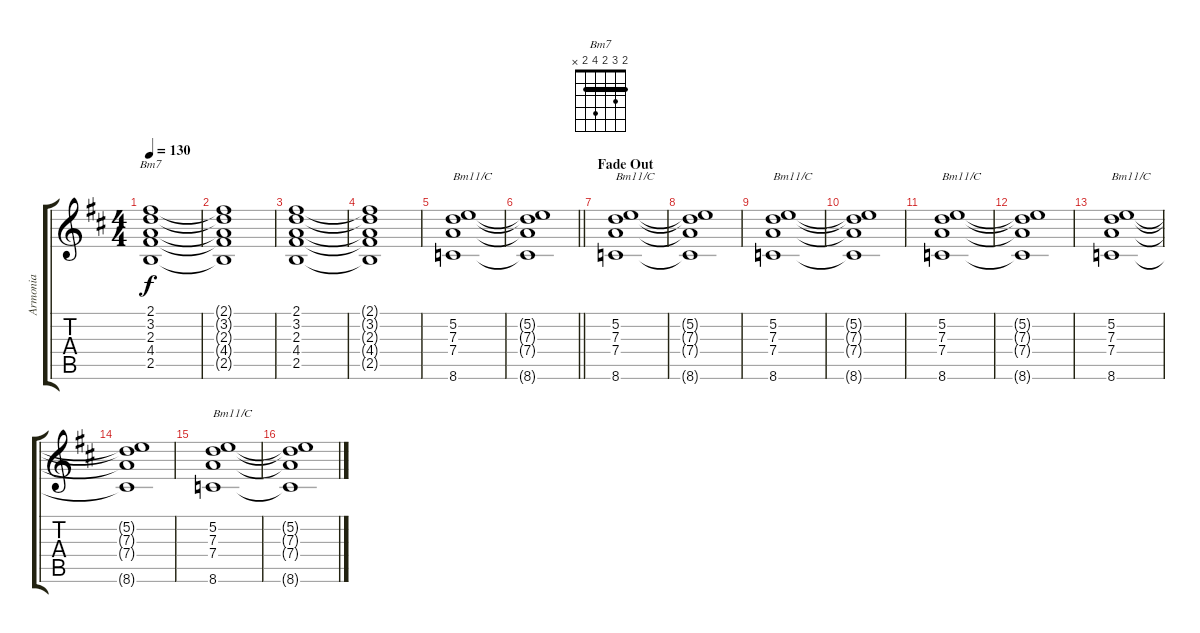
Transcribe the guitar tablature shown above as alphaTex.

\track ("Armonia" "Armonia") {instrument acousticguitarsteel}
\staff {score tabs}
\tuning (E4 B3 G3 D3 A2 E2) {hide}
\chord ("Bm7" 2 3 2 4 2 x) {barre 2}
\ts (4 4)
\tempo 130
\clef g2
\ks d
(2.1 3.2 2.3 4.4 2.5).1{ch "Bm7" dy f} |
(2.1{t} 3.2{t} 2.3{t} 4.4{t} 2.5{t}).1 |
(2.1 3.2 2.3 4.4 2.5).1 |
(2.1{t} 3.2{t} 2.3{t} 4.4{t} 2.5{t}).1 |
(5.2 7.3 7.4 8.6).1{txt "Bm11/C"} |
\barLineRight lightlight
(5.2{t} 7.3{t} 7.4{t} 8.6{t}).1 |
\section ("" "Fade Out")
(5.2 7.3 7.4 8.6).1{txt "Bm11/C"} |
(5.2{t} 7.3{t} 7.4{t} 8.6{t}).1 |
(5.2 7.3 7.4 8.6).1{txt "Bm11/C"} |
(5.2{t} 7.3{t} 7.4{t} 8.6{t}).1 |
(5.2 7.3 7.4 8.6).1{txt "Bm11/C"} |
(5.2{t} 7.3{t} 7.4{t} 8.6{t}).1 |
(5.2 7.3 7.4 8.6).1{txt "Bm11/C"} |
(5.2{t} 7.3{t} 7.4{t} 8.6{t}).1 |
(5.2 7.3 7.4 8.6).1{txt "Bm11/C"} |
(5.2{t} 7.3{t} 7.4{t} 8.6{t}).1
